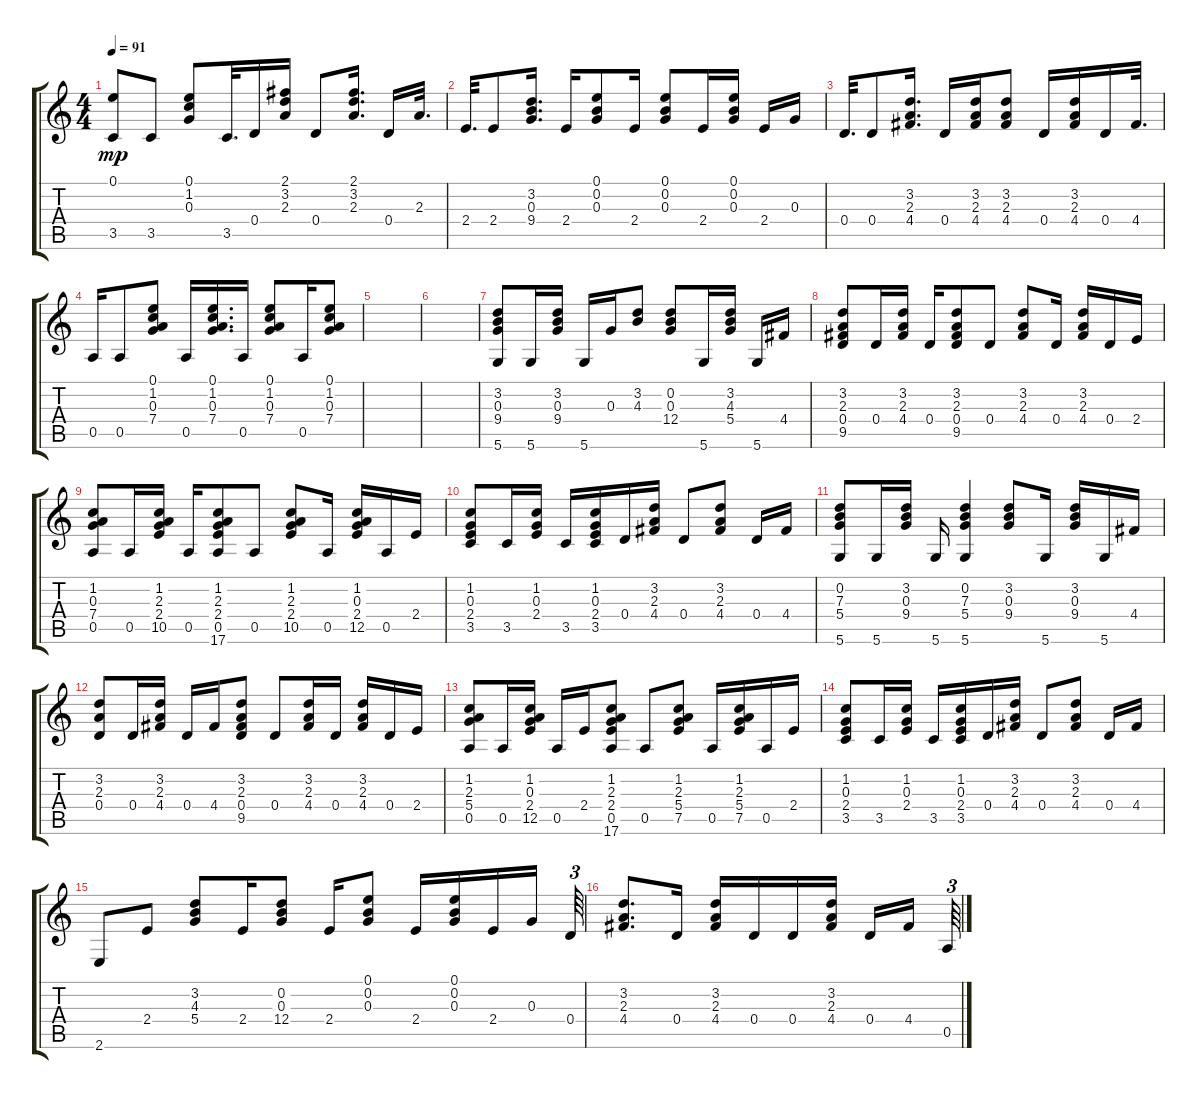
\track "" {instrument acousticguitarsteel}
\staff {score tabs}
\tuning (E4 B3 G3 D3 A2 D2) {hide}
\ts (4 4)
\tempo 91
\clef g2
\ks c
(0.1 3.5).8{dy mp} 3.5.8 (0.1 1.2 0.3).8 3.5.32{d} 0.4.16 (2.1 3.2 2.3).16 0.4.8 (2.1 3.2 2.3).16{d} 0.4.16 2.3.32{d} |
2.4.32{d} 2.4.8 (3.2 0.3 9.4).16{d} 2.4.16 (0.1 0.2 0.3).8 2.4.16 (0.1 0.2 0.3).8 2.4.16 (0.1 0.2 0.3).16 2.4.16 0.3.16 |
0.4.32{d} 0.4.8 (3.2 2.3 4.4).16{d} 0.4.16 (3.2 2.3 4.4).16 (3.2 2.3 4.4).8 0.4.16 (3.2 2.3 4.4).16 0.4.16 4.4.32{d} |
0.5.16 0.5.8 (0.1 1.2 0.3 7.4).8 0.5.16 (0.1 1.2 0.3 7.4).16{d} 0.5.16 (0.1 1.2 0.3 7.4).8 0.5.16 (0.1 1.2 0.3 7.4).8 |
|
|
(3.2 0.3 9.4 5.6).8 5.6.16 (3.2 0.3 9.4).16 5.6.16 0.3.16 (3.2 4.3).8 (0.2 0.3 12.4).8 5.6.16 (3.2 4.3 5.4).16 5.6.16 4.4.16 |
(3.2 2.3 0.4 9.5).8 0.4.16 (3.2 2.3 4.4).16 0.4.16 (3.2 2.3 0.4 9.5).8 0.4.8 (3.2 2.3 4.4).8 0.4.16 (3.2 2.3 4.4).16 0.4.16 2.4.16 |
(1.2 0.3 7.4 0.5).8 0.5.16 (1.2 2.3 2.4 10.5).16 0.5.16 (1.2 2.3 2.4 0.5 17.6).8 0.5.8 (1.2 2.3 2.4 10.5).8 0.5.16 (1.2 0.3 2.4 12.5).16 0.5.16 2.4.16 |
(1.2 0.3 2.4 3.5).8 3.5.16 (1.2 0.3 2.4).16 3.5.16 (1.2 0.3 2.4 3.5).16 0.4.16 (3.2 2.3 4.4).16 0.4.8 (3.2 2.3 4.4).8 0.4.16 4.4.16 |
(0.2 7.3 5.4 5.6).8 5.6.16 (3.2 0.3 9.4).16 5.6.16 (0.2 7.3 5.4 5.6).4 (3.2 0.3 9.4).8 5.6.16 (3.2 0.3 9.4).16 5.6.16 4.4.16 |
(3.2 2.3 0.4).8 0.4.16 (3.2 2.3 4.4).16 0.4.16 4.4.16 (3.2 2.3 0.4 9.5).8 0.4.8 (3.2 2.3 4.4).16 0.4.16 (3.2 2.3 4.4).16 0.4.16 2.4.16 |
(1.2 2.3 5.4 0.5).8 0.5.16 (1.2 0.3 2.4 12.5).16 0.5.16 2.4.16 (1.2 2.3 2.4 0.5 17.6).8 0.5.8 (1.2 2.3 5.4 7.5).8 0.5.16 (1.2 2.3 5.4 7.5).16 0.5.16 2.4.16 |
(1.2 0.3 2.4 3.5).8 3.5.16 (1.2 0.3 2.4).16 3.5.16 (1.2 0.3 2.4 3.5).16 0.4.16 (3.2 2.3 4.4).16 0.4.8 (3.2 2.3 4.4).8 0.4.16 4.4.16 |
2.6.8 2.4.8 (3.2 4.3 5.4).8 2.4.16 (0.2 0.3 12.4).8 2.4.16 (0.1 0.2 0.3).8 2.4.16 (0.1 0.2 0.3).16 2.4.16 0.3.16 0.4.64{tu (3 2)} |
(3.2 2.3 4.4).8{d} 0.4.16 (3.2 2.3 4.4).16 0.4.16 0.4.16 (3.2 2.3 4.4).16 0.4.16 4.4.16 0.5.64{tu (3 2)}
